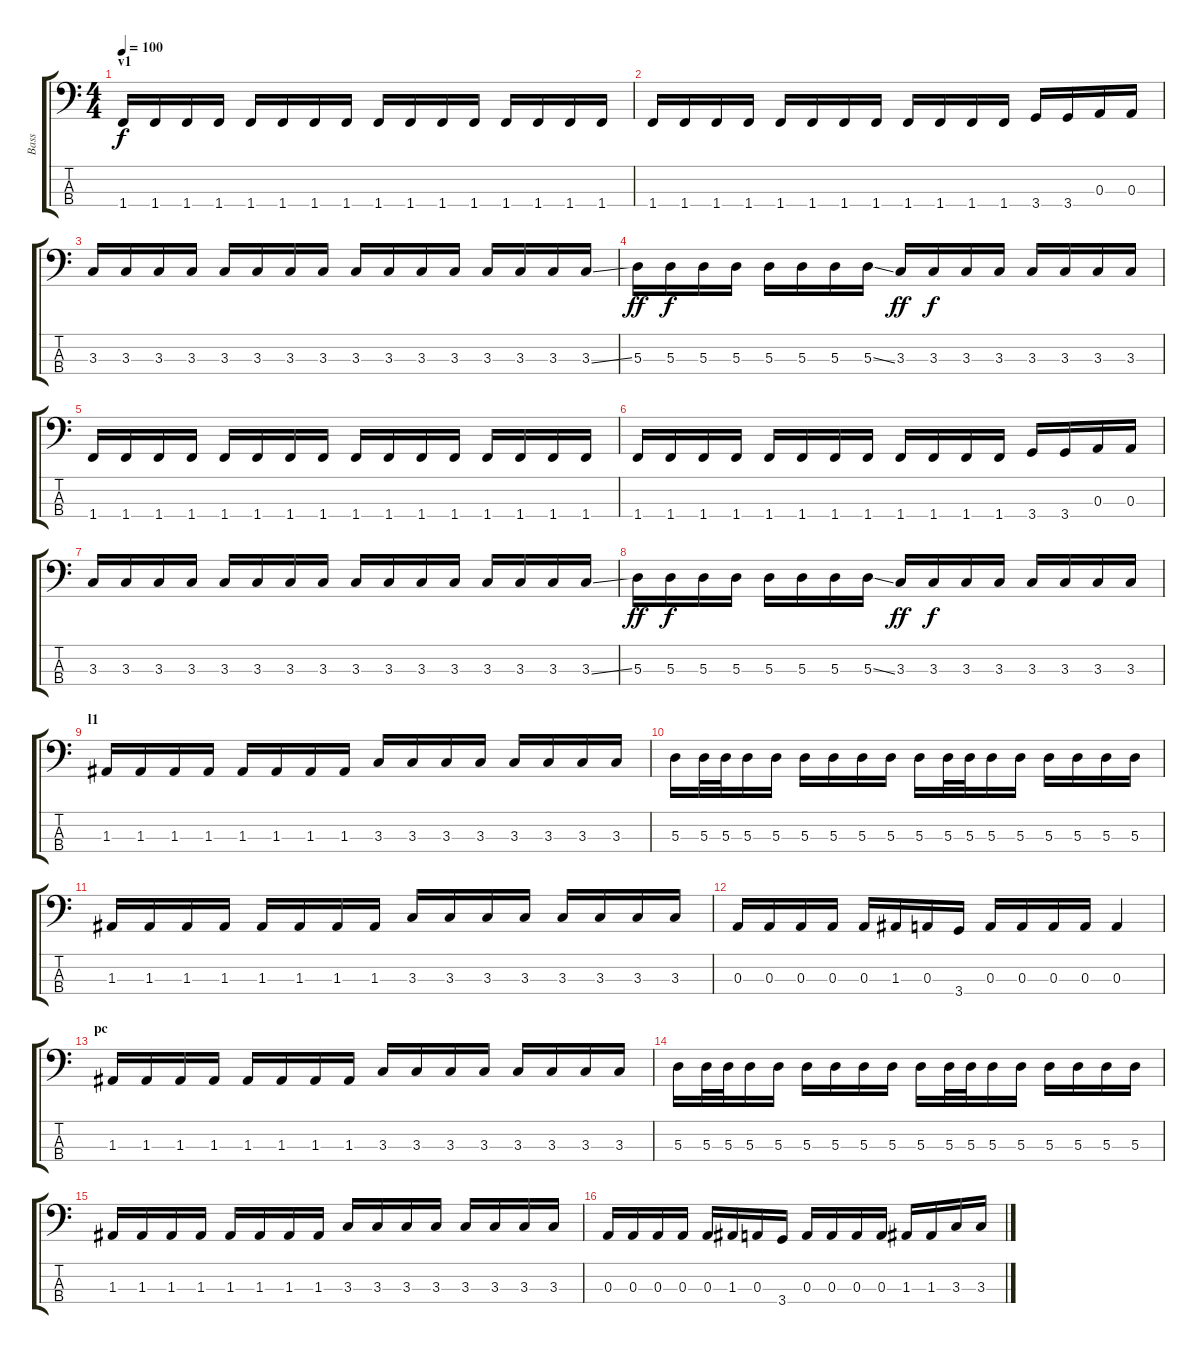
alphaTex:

\track ("Bass" "Bass") {instrument electricbassfinger}
\staff {score tabs}
\tuning (G2 D2 A1 E1) {hide}
\ts (4 4)
\section ("" "v1")
\tempo 100
\clef f4
\ks c
1.4.16{dy f} 1.4.16 1.4.16 1.4.16 1.4.16 1.4.16 1.4.16 1.4.16 1.4.16 1.4.16 1.4.16 1.4.16 1.4.16 1.4.16 1.4.16 1.4.16 |
1.4.16 1.4.16 1.4.16 1.4.16 1.4.16 1.4.16 1.4.16 1.4.16 1.4.16 1.4.16 1.4.16 1.4.16 3.4.16 3.4.16 0.3.16 0.3.16 |
3.3.16 3.3.16 3.3.16 3.3.16 3.3.16 3.3.16 3.3.16 3.3.16 3.3.16 3.3.16 3.3.16 3.3.16 3.3.16 3.3.16 3.3.16 3.3{ss}.16 |
5.3.16{dy ff} 5.3.16{dy f} 5.3.16 5.3.16 5.3.16 5.3.16 5.3.16 5.3{ss}.16 3.3.16{dy ff} 3.3.16{dy f} 3.3.16 3.3.16 3.3.16 3.3.16 3.3.16 3.3.16 |
1.4.16 1.4.16 1.4.16 1.4.16 1.4.16 1.4.16 1.4.16 1.4.16 1.4.16 1.4.16 1.4.16 1.4.16 1.4.16 1.4.16 1.4.16 1.4.16 |
1.4.16 1.4.16 1.4.16 1.4.16 1.4.16 1.4.16 1.4.16 1.4.16 1.4.16 1.4.16 1.4.16 1.4.16 3.4.16 3.4.16 0.3.16 0.3.16 |
3.3.16 3.3.16 3.3.16 3.3.16 3.3.16 3.3.16 3.3.16 3.3.16 3.3.16 3.3.16 3.3.16 3.3.16 3.3.16 3.3.16 3.3.16 3.3{ss}.16 |
5.3.16{dy ff} 5.3.16{dy f} 5.3.16 5.3.16 5.3.16 5.3.16 5.3.16 5.3{ss}.16 3.3.16{dy ff} 3.3.16{dy f} 3.3.16 3.3.16 3.3.16 3.3.16 3.3.16 3.3.16 |
\section ("" "l1")
1.3.16 1.3.16 1.3.16 1.3.16 1.3.16 1.3.16 1.3.16 1.3.16 3.3.16 3.3.16 3.3.16 3.3.16 3.3.16 3.3.16 3.3.16 3.3.16 |
5.3.16 5.3.32 5.3.32 5.3.16 5.3.16 5.3.16 5.3.16 5.3.16 5.3.16 5.3.16 5.3.32 5.3.32 5.3.16 5.3.16 5.3.16 5.3.16 5.3.16 5.3.16 |
1.3.16 1.3.16 1.3.16 1.3.16 1.3.16 1.3.16 1.3.16 1.3.16 3.3.16 3.3.16 3.3.16 3.3.16 3.3.16 3.3.16 3.3.16 3.3.16 |
0.3.16 0.3.16 0.3.16 0.3.16 0.3.16 1.3.16 0.3.16 3.4.16 0.3.16 0.3.16 0.3.16 0.3.16 0.3.4 |
\section ("" "pc")
1.3.16 1.3.16 1.3.16 1.3.16 1.3.16 1.3.16 1.3.16 1.3.16 3.3.16 3.3.16 3.3.16 3.3.16 3.3.16 3.3.16 3.3.16 3.3.16 |
5.3.16 5.3.32 5.3.32 5.3.16 5.3.16 5.3.16 5.3.16 5.3.16 5.3.16 5.3.16 5.3.32 5.3.32 5.3.16 5.3.16 5.3.16 5.3.16 5.3.16 5.3.16 |
1.3.16 1.3.16 1.3.16 1.3.16 1.3.16 1.3.16 1.3.16 1.3.16 3.3.16 3.3.16 3.3.16 3.3.16 3.3.16 3.3.16 3.3.16 3.3.16 |
0.3.16 0.3.16 0.3.16 0.3.16 0.3.16 1.3.16 0.3.16 3.4.16 0.3.16 0.3.16 0.3.16 0.3.16 1.3.16 1.3.16 3.3.16 3.3.16
